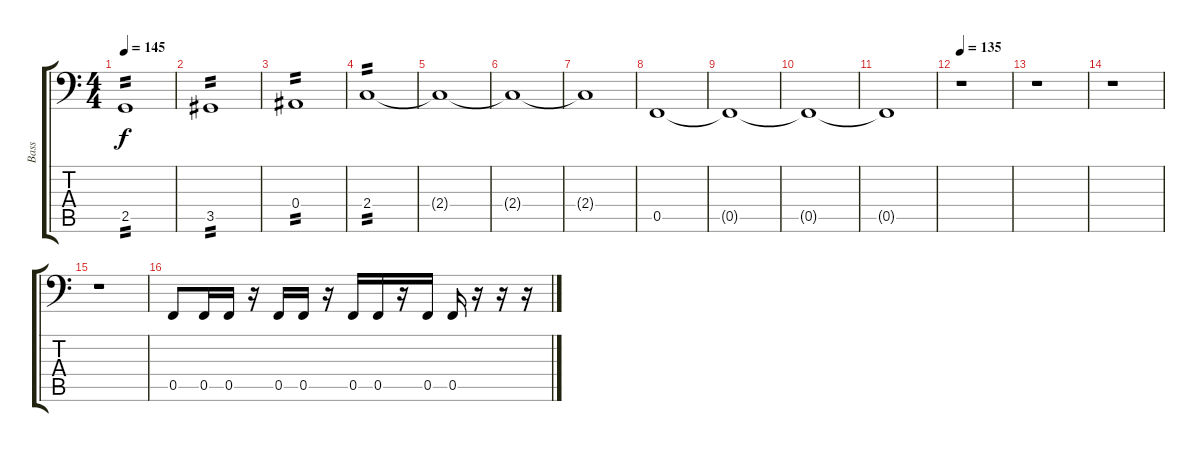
\track ("Bass" "Bass") {instrument slapbass1}
\staff {score tabs}
\tuning (C3 G2 Eb2 Bb1 F1 C1) {hide}
\ts (4 4)
\tempo 145
\clef f4
\ks c
2.5.1{tp 2 dy f} |
3.5.1{tp 2} |
0.4.1{tp 2} |
2.4.1{tp 2} |
2.4{t}.1 |
2.4{t}.1 |
2.4{t}.1 |
0.5.1 |
0.5{t}.1 |
0.5{t}.1 |
0.5{t}.1 |
\tempo 135
r.1 |
r.1 |
r.1 |
r.1 |
0.5.8 0.5.16 0.5.16 r.16 0.5.16 0.5.16 r.16 0.5.16 0.5.16 r.16 0.5.16 0.5.16 r.16 r.16 r.16
